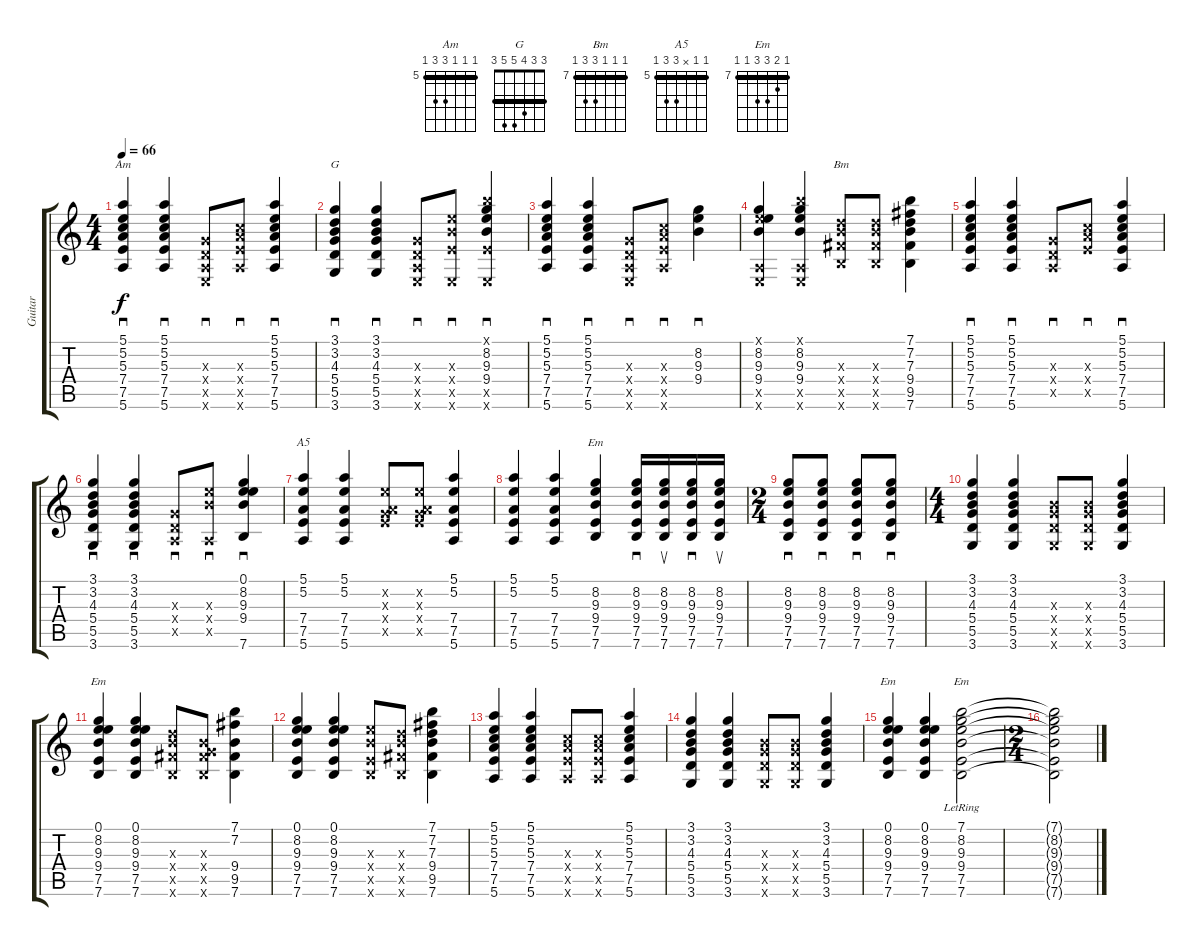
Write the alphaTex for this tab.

\track ("Guitar" "Guitar") {instrument overdrivenguitar}
\staff {score tabs}
\tuning (E4 B3 G3 D3 A2 E2) {hide}
\chord ("Am" 5 5 5 7 7 5) {firstfret 5 barre 5}
\chord ("G" 3 3 4 5 5 3) {barre 3}
\chord ("Bm" 7 7 7 9 9 7) {firstfret 7 barre 7}
\chord ("A5" 5 5 x 7 7 5) {firstfret 5 barre 5}
\chord ("Em" x 8 9 9 7 7) {firstfret 7 barre 7}
\chord ("Em" 0 8 9 9 7 7) {firstfret 7}
\chord ("Em" 7 8 9 9 7 0) {firstfret 7}
\chord ("Em" 7 8 9 9 7 7) {firstfret 7 barre 7}
\ts (4 4)
\tempo 66
\clef g2
\ks c
(5.1 5.2 5.3 7.4 7.5 5.6).4{sd ch "Am" dy f} (5.1 5.2 5.3 7.4 7.5 5.6).4{sd} (0.3{x} 0.4{x} 0.5{x} 0.6{x}).8{sd} (5.3{x} 7.4{x} 7.5{x} 5.6{x}).8{sd} (5.1 5.2 5.3 7.4 7.5 5.6).4{sd} |
(3.1 3.2 4.3 5.4 5.5 3.6).4{sd ch "G"} (3.1 3.2 4.3 5.4 5.5 3.6).4{sd} (0.3{x} 0.4{x} 0.5{x} 0.6{x}).8{sd} (9.3{x} 9.4{x} 7.5{x} 0.6{x}).8{sd} (7.1{x} 8.2 9.3 9.4 7.5{x} 0.6{x}).4{sd} |
(5.1 5.2 5.3 7.4 7.5 5.6).4{sd} (5.1 5.2 5.3 7.4 7.5 5.6).4{sd} (0.3{x} 0.4{x} 0.5{x} 0.6{x}).8{sd} (5.3{x} 7.4{x} 7.5{x} 5.6{x}).8{sd} (8.2 9.3 9.4).4{sd} |
(0.1{x} 8.2 9.3 9.4 0.5{x} 0.6{x}).4 (7.1{x} 8.2 9.3 9.4 0.5{x} 0.6{x}).4 (7.3{x} 9.4{x} 9.5{x} 7.6{x}).8{ch "Bm"} (7.3{x} 9.4{x} 9.5{x} 7.6{x}).8 (7.1 7.2 7.3 9.4 9.5 7.6).4 |
(5.1 5.2 5.3 7.4 7.5 5.6).4{sd} (5.1 5.2 5.3 7.4 7.5 5.6).4{sd} (0.3{x} 0.4{x} 0.5{x}).8{sd} (5.3{x} 7.4{x} 7.5{x}).8{sd} (5.1 5.2 5.3 7.4 7.5 5.6).4{sd} |
(3.1 3.2 4.3 5.4 5.5 3.6).4{sd} (3.1 3.2 4.3 5.4 5.5 3.6).4{sd} (0.3{x} 0.4{x} 0.5{x}).8{sd} (9.3{x} 9.4{x} 0.5{x}).8{sd} (0.1 8.2 9.3 9.4 7.6).4{sd} |
(5.1 5.2 7.4 7.5 5.6).4{ch "A5"} (5.1 5.2 7.4 7.5 5.6).4 (5.2{x} 0.3{x} 7.4{x} 7.5{x}).8 (5.2{x} 0.3{x} 7.4{x} 7.5{x}).8 (5.1 5.2 7.4 7.5 5.6).4 |
(5.1 5.2 7.4 7.5 5.6).4 (5.1 5.2 7.4 7.5 5.6).4 (8.2 9.3 9.4 7.5 7.6).4{ch "Em"} (8.2 9.3 9.4 7.5 7.6).16{sd} (8.2 9.3 9.4 7.5 7.6).16{su} (8.2 9.3 9.4 7.5 7.6).16{sd} (8.2 9.3 9.4 7.5 7.6).16{su} |
\ts (2 4)
(8.2 9.3 9.4 7.5 7.6).8{sd} (8.2 9.3 9.4 7.5 7.6).8{sd} (8.2 9.3 9.4 7.5 7.6).8{sd} (8.2 9.3 9.4 7.5 7.6).8{sd} |
\ts (4 4)
(3.1 3.2 4.3 5.4 5.5 3.6).4 (3.1 3.2 4.3 5.4 5.5 3.6).4 (4.3{x} 5.4{x} 5.5{x} 3.6{x}).8 (4.3{x} 5.4{x} 5.5{x} 3.6{x}).8 (3.1 3.2 4.3 5.4 5.5 3.6).4 |
(0.1 8.2 9.3 9.4 7.5 7.6).4{ch "Em"} (0.1 8.2 9.3 9.4 7.5 7.6).4 (7.3{x} 9.4{x} 9.5{x} 7.6{x}).8 (0.3{x} 9.4{x} 9.5{x} 7.6{x}).8 (7.1 7.2 9.4 9.5 7.6).4 |
(0.1 8.2 9.3 9.4 7.5 7.6).4 (0.1 8.2 9.3 9.4 7.5 7.6).4 (9.3{x} 9.4{x} 7.5{x} 7.6{x}).8 (7.3{x} 9.4{x} 9.5{x} 7.6{x}).8 (7.1 7.2 7.3 9.4 9.5 7.6).4 |
(5.1 5.2 5.3 7.4 7.5 5.6).4 (5.1 5.2 5.3 7.4 7.5 5.6).4 (5.3{x} 7.4{x} 7.5{x} 5.6{x}).8 (5.3{x} 7.4{x} 7.5{x} 5.6{x}).8 (5.1 5.2 5.3 7.4 7.5 5.6).4 |
(3.1 3.2 4.3 5.4 5.5 3.6).4 (3.1 3.2 4.3 5.4 5.5 3.6).4 (4.3{x} 5.4{x} 5.5{x} 3.6{x}).8 (4.3{x} 5.4{x} 5.5{x} 3.6{x}).8 (3.1 3.2 4.3 5.4 5.5 3.6).4 |
(0.1 8.2 9.3 9.4 7.5 7.6).4{ch "Em"} (0.1 8.2 9.3 9.4 7.5 7.6).4 (7.1 8.2{lr} 9.3 9.4{lr} 7.5 7.6).2{ch "Em"} |
\ts (2 4)
(7.1{t} 8.2{t} 9.3{t} 9.4{t} 7.5{t} 7.6{t}).2
